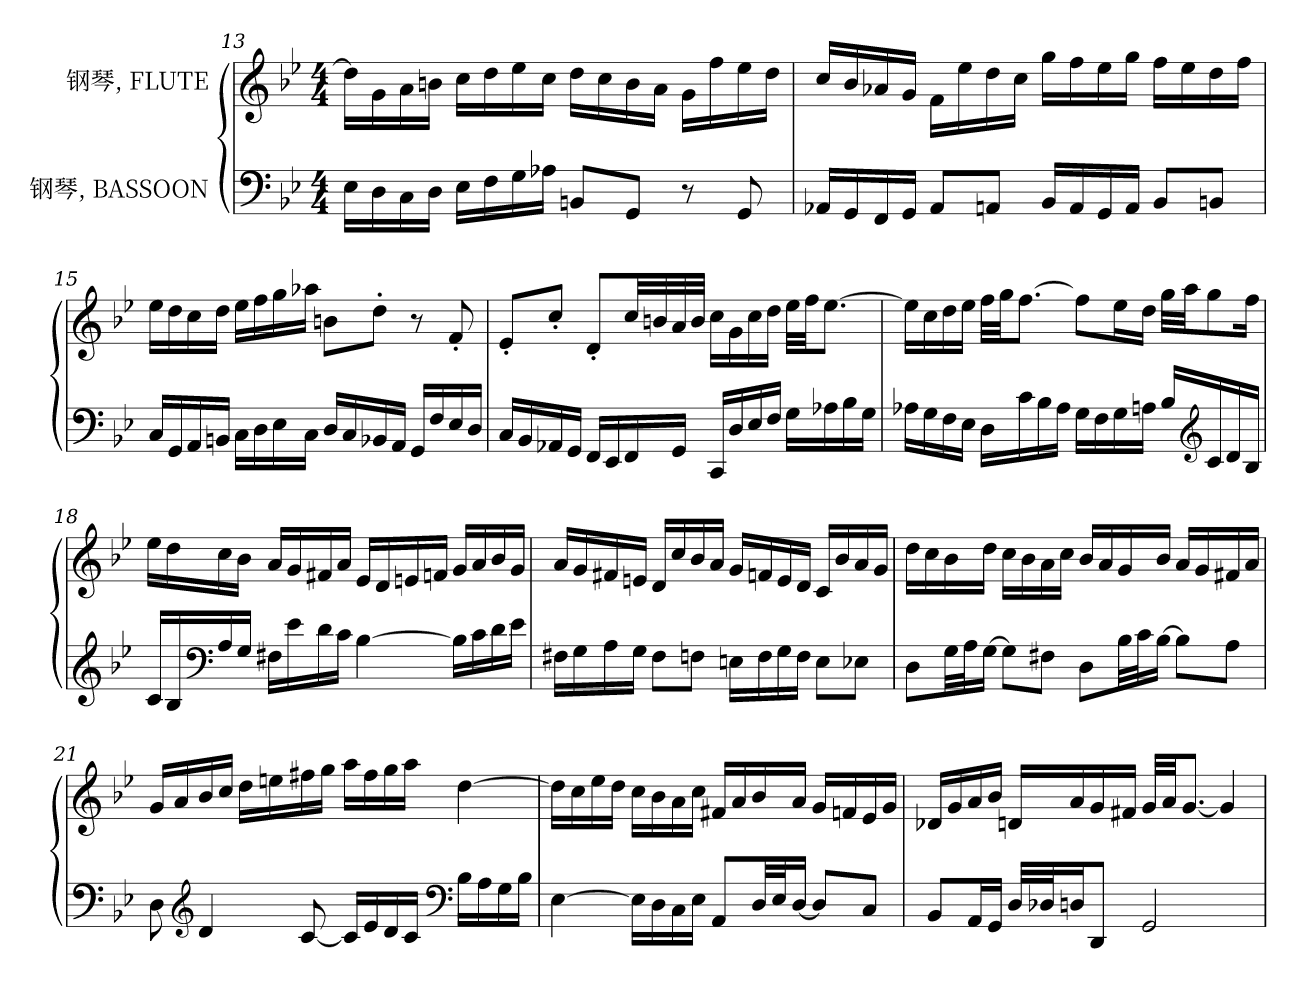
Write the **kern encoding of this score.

**kern	**kern
*part2	*part1
*staff2	*staff1
*I"钢琴, BASSOON	*I"钢琴, FLUTE
*clefF4	*clefG2
*k[b-e-]	*k[b-e-]
*M4/4	*M4/4
=13	=13
16E-\LL	16dd\LL]
16D\	16g\
16C\	16a\
16D\JJ	16bn\JJ
16E-\LL	16cc\LL
16F\	16dd\
16G\	16ee-\
16A-X\JJ	16cc\JJ
8BBn/L	16dd\LL
.	16cc\
8GG/J	16b\
.	16a\JJ
8r	16g\LL
.	16ff\
8GG/	16ee-\
.	16dd\JJ
!!LO:LB:g=z
=14	=14
16AA-X/LL	16cc/LL
16GG/	16b-/
16FF/	16a-X/
16GG/JJ	16g/JJ
8AA-/L	16f\LL
.	16ee-\
8AAn/J	16dd\
.	16cc\JJ
16BB-/LL	16gg\LL
16AA/	16ff\
16GG/	16ee-\
16AA/JJ	16gg\JJ
8BB-/L	16ff\LL
.	16ee-\
8BBn/J	16dd\
.	16ff\JJ
=15	=15
16C/LL	16ee-\LL
16GG/	16dd\
16AA/	16cc\
16BBn/JJ	16dd\JJ
16C\LL	16ee-\LL
16D\	16ff\
16E-\	16gg\
16C\JJ	16aa-X\JJ
16D/LL	8bn\L
16C/	.
16BB-X/	8dd'\J
16AA/JJ	.
16GG/LL	8r
16F/	.
16E-/	8f'/
16D/JJ	.
!!LO:LB:g=z
=16	=16
16C/LL	8e-'/L
16BB-/	.
16AA-X/	8cc'/J
16GG/JJ	.
16FF/LL	8d'/L
16EE-/	.
16FF/	32cc/LL
.	32bn/
16GG/JJ	32a/
.	32b/JJJ
16CC/LL	16cc\LL
16D/	16g\
16E-/	16cc\
16F/JJ	16dd\JJ
16G\LL	32ee-\LLL
.	32ff\JJ
16A-X\	[8.ee-\J
16B-\	.
16G\JJ	.
=17	=17
16A-X\LL	16ee-\LL]
16G\	16cc\
16F\	16dd\
16E-\JJ	16ee-\JJ
16D\LL	32ff\LLL
.	32gg\JJ
16c\	[8.ff\J
16B-\	.
16A-\JJ	.
16G\LL	8ff\L]
16F\	.
16G\	16ee-\L
16An\JJ	16dd\JJ
16B-/LL	32gg\LLL
.	32aa\JJ
*clefG2	*
16c/	8gg\
16d/	.
16B-/JJ	16ff\Jk
!!LO:LB:g=z
=18	=18
16c/LL	16ee-\LL
16B-/	16dd\
*clefF4	*
16A/	16cc\
16G/JJ	16b-\JJ
16F#X\LL	16a/LL
16e-\	16g/
16d\	16f#X/
16c\JJ	16a/JJ
[4B-\	16e-/LL
.	16d/
.	16en/
.	16fn/JJ
16B-\LL]	16g/LL
16c\	16a/
16d\	16b-/
16e-\JJ	16g/JJ
=19	=19
16F#X\LL	16a/LL
16G\	16g/
16A\	16f#X/
16G\JJ	16en/JJ
8F#\L	16d/LL
.	16cc/
8Fn\J	16b-/
.	16a/JJ
16En\LL	16g/LL
16F\	16fn/
16G\	16e/
16F\JJ	16d/JJ
8E\L	16c/LL
.	16b-/
8E-X\J	16a/
.	16g/JJ
!!LO:LB:g=z
=20	=20
8D\L	16dd\LL
.	16cc\
32G\LL	16b-\
32A\J	.
[16G\JJ	16dd\JJ
8G\L]	16cc\LL
.	16b-\
8F#X\J	16a\
.	16cc\JJ
8D\L	16b-/LL
.	16a/
32B-\LL	16g/
32c\J	.
[16B-\JJ	16b-/JJ
8B-\L]	16a/LL
.	16g/
8A\J	16f#X/
.	16a/JJ
=21	=21
8D\	16g/LL
.	16a/
*clefG2	*
4d/	16b-/
.	16cc/JJ
.	16dd\LL
.	16een\
[8c/	16ff#X\
.	16gg\JJ
16c/LL]	16aa\LL
16e-/	16ff#\
16d/	16gg\
16c/JJ	16aa\JJ
*clefF4	*
16B-\LL	[4dd\
16A\	.
16G\	.
16B-\JJ	.
!!LO:LB:g=z
=22	=22
[4E-\	16dd\LL]
.	16cc\
.	16ee-\
.	16dd\JJ
16E-\LL]	16cc\LL
16D\	16b-\
16C\	16a\
16E-\JJ	16cc\JJ
*	*MM79
8AA/L	16f#X/LL
.	16a/
32D/LL	16b-/
32E-/J	.
[16D/JJ	16a/JJ
8D/L]	16g/LL
*	*MM73
.	16fn/
8C/J	16e-/
.	16g/JJ
=23	=23
8BB-/L	16d-X/LL
.	16g/
*	*MM67
16AA/L	16a/
16GG/JJ	16b-/JJ
32D/LLL	16dn/LL
32D-X/J	.
16Dn/J	16a/
8DD/J	16g/
*	*MM61
.	16f#X/JJ
2GG/	32g/LLL
.	32a/JJ
.	[8.g/J
.	4g/]
=	=
*-	*-
